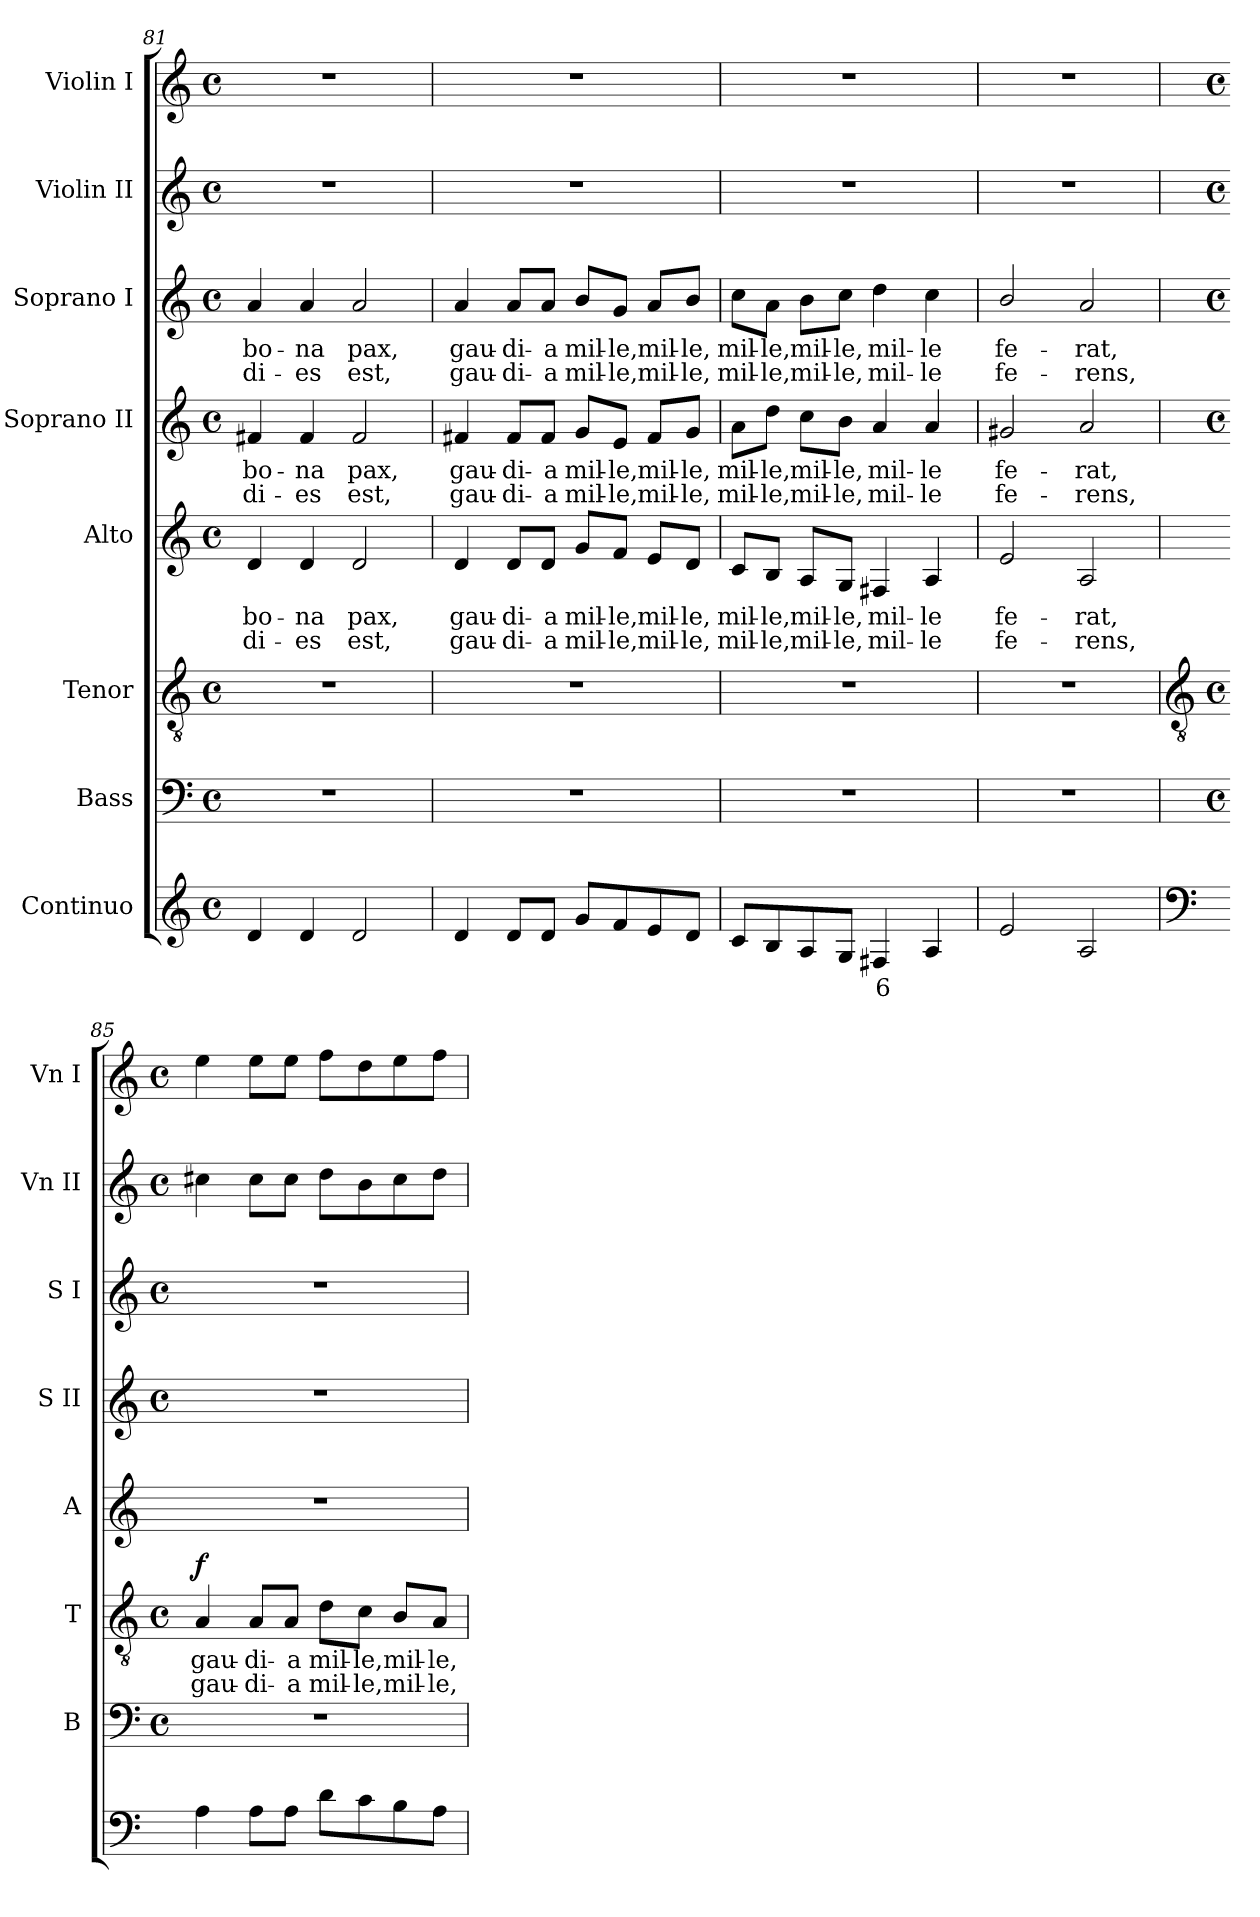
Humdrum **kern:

**kern	**text	**kern	**kern	**text	**text	**dynam	**kern	**text	**text	**kern	**text	**text	**kern	**text	**text	**kern	**kern
*part8	*part8	*part7	*part6	*part6	*part6	*part6	*part5	*part5	*part5	*part4	*part4	*part4	*part3	*part3	*part3	*part2	*part1
*staff8	*staff8	*staff7	*staff6	*staff6	*staff6	*staff6	*staff5	*staff5	*staff5	*staff4	*staff4	*staff4	*staff3	*staff3	*staff3	*staff2	*staff1
*I"Continuo	*	*I"Bass	*I"Tenor	*	*	*	*I"Alto	*	*	*I"Soprano II	*	*	*I"Soprano I	*	*	*I"Violin II	*I"Violin I
*	*	*I'B	*I'T	*	*	*	*I'A	*	*	*I'S II	*	*	*I'S I	*	*	*I'Vn II	*I'Vn I
*clefG2	*	*clefF4	*clefGv2	*	*	*	*clefG2	*	*	*clefG2	*	*	*clefG2	*	*	*clefG2	*clefG2
*k[]	*	*k[]	*k[]	*	*	*	*k[]	*	*	*k[]	*	*	*k[]	*	*	*k[]	*k[]
*C:	*	*C:	*C:	*	*	*	*C:	*	*	*C:	*	*	*C:	*	*	*C:	*C:
*M4/4	*	*M4/4	*M4/4	*	*	*	*M4/4	*	*	*M4/4	*	*	*M4/4	*	*	*M4/4	*M4/4
*met(c)	*	*met(c)	*met(c)	*	*	*	*met(c)	*	*	*met(c)	*	*	*met(c)	*	*	*met(c)	*met(c)
=81	=81	=81	=81	=81	=81	=81	=81	=81	=81	=81	=81	=81	=81	=81	=81	=81	=81
!	!	!	!	!	!	!	!	!LO:LY:b	!LO:LY:b	!	!LO:LY:b	!LO:LY:b	!	!LO:LY:b	!LO:LY:b	!	!
4d	.	1r	1r	.	.	.	4d	bo-	-di-	4f#X	bo-	-di-	4a	bo-	-di-	1r	1r
!	!	!	!	!	!	!	!	!LO:LY:b	!LO:LY:b	!	!LO:LY:b	!LO:LY:b	!	!LO:LY:b	!LO:LY:b	!	!
4d	.	.	.	.	.	.	4d	-na	es	4f#	-na	es	4a	-na	es	.	.
!	!	!	!	!	!	!	!	!LO:LY:b	!LO:LY:b	!	!LO:LY:b	!LO:LY:b	!	!LO:LY:b	!LO:LY:b	!	!
2d	.	.	.	.	.	.	2d	pax,	est,	2f#	pax,	est,	2a	pax,	est,	.	.
=82	=82	=82	=82	=82	=82	=82	=82	=82	=82	=82	=82	=82	=82	=82	=82	=82	=82
!	!	!	!	!	!	!	!	!LO:LY:b	!LO:LY:b	!	!LO:LY:b	!LO:LY:b	!	!LO:LY:b	!LO:LY:b	!	!
4d	.	1r	1r	.	.	.	4d	gau-	-gau-	4f#X	gau-	-gau-	4a	gau-	-gau-	1r	1r
!	!	!	!	!	!	!	!	!LO:LY:b	!LO:LY:b	!	!LO:LY:b	!LO:LY:b	!	!LO:LY:b	!LO:LY:b	!	!
8dL	.	.	.	.	.	.	8d/L	-di-	-di-	8f#/L	-di-	-di-	8a/L	-di-	-di-	.	.
!	!	!	!	!	!	!	!	!LO:LY:b	!LO:LY:b	!	!LO:LY:b	!LO:LY:b	!	!LO:LY:b	!LO:LY:b	!	!
8dJ	.	.	.	.	.	.	8d/J	-a	a	8f#/J	-a	a	8a/J	-a	a	.	.
!	!	!	!	!	!	!	!	!LO:LY:b	!LO:LY:b	!	!LO:LY:b	!LO:LY:b	!	!LO:LY:b	!LO:LY:b	!	!
8gL	.	.	.	.	.	.	8g/L	mil-	-mil-	8g/L	mil-	-mil-	8b/L	mil-	-mil-	.	.
!	!	!	!	!	!	!	!	!LO:LY:b	!LO:LY:b	!	!LO:LY:b	!LO:LY:b	!	!LO:LY:b	!LO:LY:b	!	!
8f	.	.	.	.	.	.	8f/J	-le,	le,	8e/J	-le,	le,	8g/J	-le,	le,	.	.
!	!	!	!	!	!	!	!	!LO:LY:b	!LO:LY:b	!	!LO:LY:b	!LO:LY:b	!	!LO:LY:b	!LO:LY:b	!	!
8e	.	.	.	.	.	.	8e/L	mil-	-mil-	8f#/L	mil-	-mil-	8a/L	mil-	-mil-	.	.
!	!	!	!	!	!	!	!	!LO:LY:b	!LO:LY:b	!	!LO:LY:b	!LO:LY:b	!	!LO:LY:b	!LO:LY:b	!	!
8dJ	.	.	.	.	.	.	8d/J	-le,	le,	8g/J	-le,	le,	8b/J	-le,	le,	.	.
=83	=83	=83	=83	=83	=83	=83	=83	=83	=83	=83	=83	=83	=83	=83	=83	=83	=83
!	!	!	!	!	!	!	!	!LO:LY:b	!LO:LY:b	!	!LO:LY:b	!LO:LY:b	!	!LO:LY:b	!LO:LY:b	!	!
8cL	.	1r	1r	.	.	.	8c/L	mil-	-mil-	8a\L	mil-	-mil-	8cc\L	mil-	-mil-	1r	1r
!	!	!	!	!	!	!	!	!LO:LY:b	!LO:LY:b	!	!LO:LY:b	!LO:LY:b	!	!LO:LY:b	!LO:LY:b	!	!
8B	.	.	.	.	.	.	8B/J	-le,	le,	8dd\J	-le,	le,	8a\J	-le,	le,	.	.
!	!	!	!	!	!	!	!	!LO:LY:b	!LO:LY:b	!	!LO:LY:b	!LO:LY:b	!	!LO:LY:b	!LO:LY:b	!	!
8A	.	.	.	.	.	.	8A/L	mil-	-mil-	8cc\L	mil-	-mil-	8b\L	mil-	-mil-	.	.
!	!	!	!	!	!	!	!	!LO:LY:b	!LO:LY:b	!	!LO:LY:b	!LO:LY:b	!	!LO:LY:b	!LO:LY:b	!	!
8GJ	.	.	.	.	.	.	8G/J	-le,	le,	8b\J	-le,	le,	8cc\J	-le,	le,	.	.
!	!LO:LY:b	!	!	!	!	!	!	!LO:LY:b	!LO:LY:b	!	!LO:LY:b	!LO:LY:b	!	!LO:LY:b	!LO:LY:b	!	!
4F#X	6	.	.	.	.	.	4F#X	mil-	-mil-	4a	mil-	-mil-	4dd	mil-	-mil-	.	.
!	!	!	!	!	!	!	!	!LO:LY:b	!LO:LY:b	!	!LO:LY:b	!LO:LY:b	!	!LO:LY:b	!LO:LY:b	!	!
4A	.	.	.	.	.	.	4A	-le	le	4a	-le	le	4cc	-le	le	.	.
=84	=84	=84	=84	=84	=84	=84	=84	=84	=84	=84	=84	=84	=84	=84	=84	=84	=84
!	!	!	!	!	!	!	!	!LO:LY:b	!LO:LY:b	!	!LO:LY:b	!LO:LY:b	!	!LO:LY:b	!LO:LY:b	!	!
2e	.	1r	1r	.	.	.	2e	fe-	-fe-	2g#X	fe-	-fe-	2b/	fe-	-fe-	1r	1r
!	!	!	!	!	!	!	!	!LO:LY:b	!LO:LY:b	!	!LO:LY:b	!LO:LY:b	!	!LO:LY:b	!LO:LY:b	!	!
2A	.	.	.	.	.	.	2A	-rat,	rens,	2a	-rat,	rens,	2a	-rat,	rens,	.	.
!!LO:LB:g=z
=85	=85	=85	=85	=85	=85	=85	=85	=85	=85	=85	=85	=85	=85	=85	=85	=85	=85
*clefF4	*	*	*clefGv2	*	*	*	*	*	*	*	*	*	*	*	*	*	*
*	*	*k[]	*k[]	*	*	*	*	*	*	*	*	*	*	*	*	*k[]	*k[]
*	*	*C:	*C:	*	*	*	*	*	*	*	*	*	*	*	*	*C:	*C:
*	*	*M4/4	*M4/4	*	*	*	*	*	*	*M4/4	*	*	*M4/4	*	*	*M4/4	*M4/4
*	*	*met(c)	*met(c)	*	*	*	*	*	*	*met(c)	*	*	*met(c)	*	*	*met(c)	*met(c)
!	!	!	!	!LO:LY:b	!LO:LY:b	!LO:DY:b	!	!	!	!	!	!	!	!	!	!	!
4A	.	1r	4A	gau-	-gau-	f	1r	.	.	1r	.	.	1r	.	.	4cc#X	4ee
!	!	!	!	!LO:LY:b	!LO:LY:b	!	!	!	!	!	!	!	!	!	!	!	!
8AL	.	.	8A/L	-di-	-di-	.	.	.	.	.	.	.	.	.	.	8cc#L	8eeL
!	!	!	!	!LO:LY:b	!LO:LY:b	!	!	!	!	!	!	!	!	!	!	!	!
8AJ	.	.	8A/J	-a	a	.	.	.	.	.	.	.	.	.	.	8cc#J	8eeJ
!	!	!	!	!LO:LY:b	!LO:LY:b	!	!	!	!	!	!	!	!	!	!	!	!
8dL	.	.	8d\L	mil-	-mil-	.	.	.	.	.	.	.	.	.	.	8ddL	8ffL
!	!	!	!	!LO:LY:b	!LO:LY:b	!	!	!	!	!	!	!	!	!	!	!	!
8c	.	.	8c\J	-le,	le,	.	.	.	.	.	.	.	.	.	.	8b	8dd
!	!	!	!	!LO:LY:b	!LO:LY:b	!	!	!	!	!	!	!	!	!	!	!	!
8B	.	.	8B/L	mil-	-mil-	.	.	.	.	.	.	.	.	.	.	8cc#	8ee
!	!	!	!	!LO:LY:b	!LO:LY:b	!	!	!	!	!	!	!	!	!	!	!	!
8AJ	.	.	8A/J	-le,	le,	.	.	.	.	.	.	.	.	.	.	8ddJ	8ffJ
=	=	=	=	=	=	=	=	=	=	=	=	=	=	=	=	=	=
*-	*-	*-	*-	*-	*-	*-	*-	*-	*-	*-	*-	*-	*-	*-	*-	*-	*-
